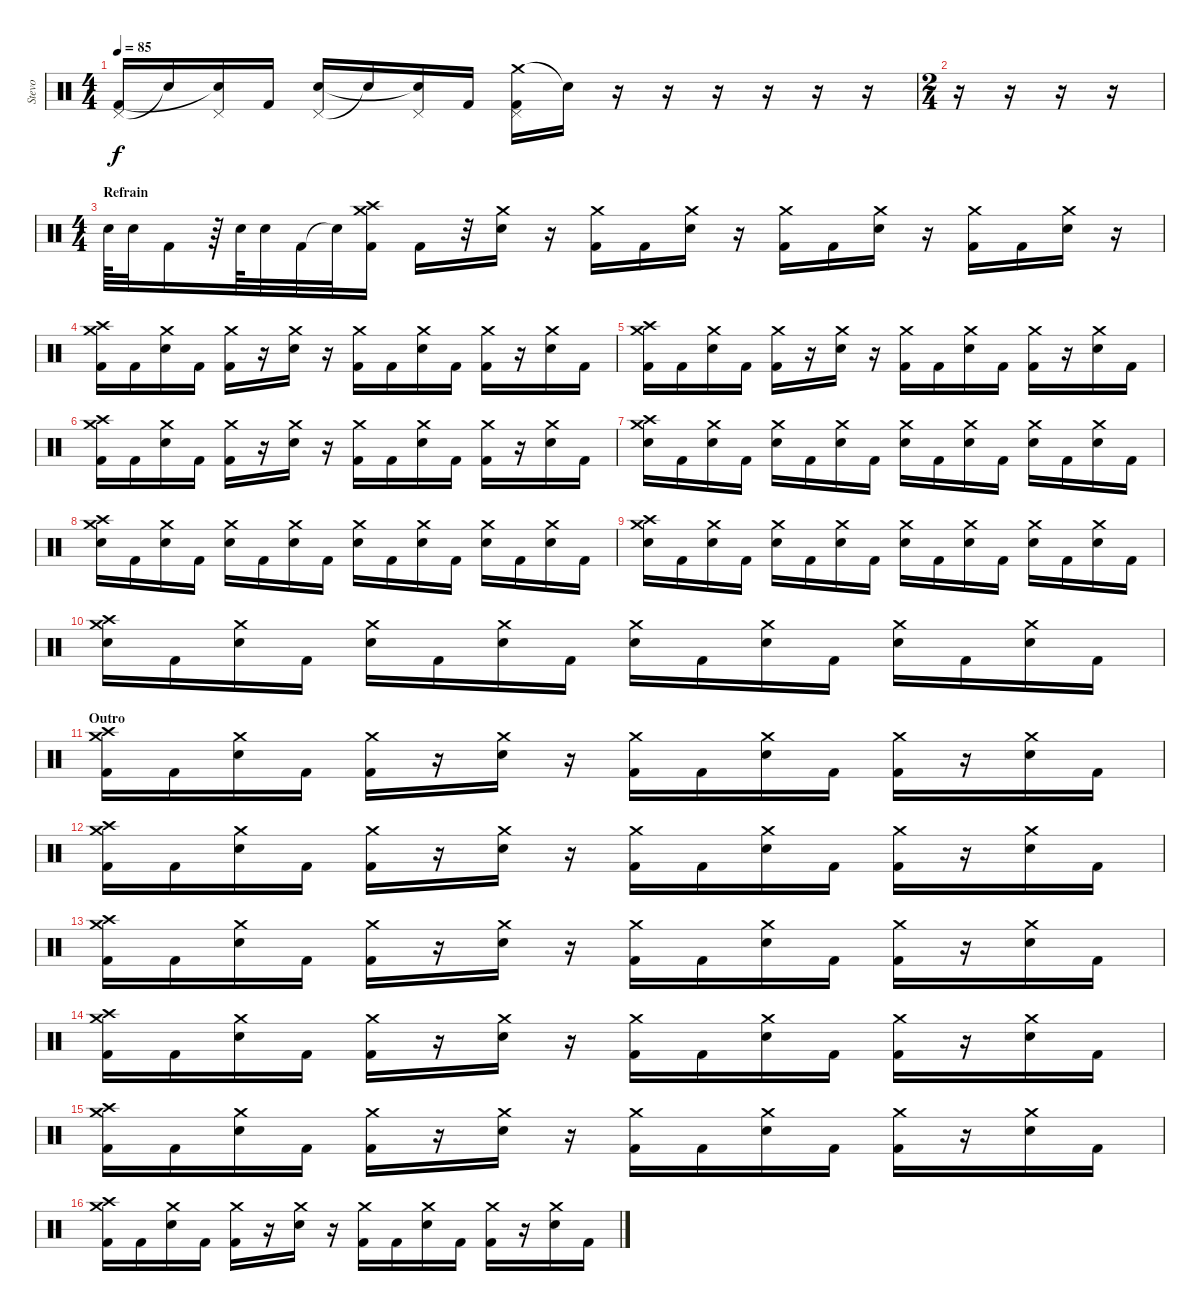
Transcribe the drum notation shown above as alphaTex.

\track ("Stevo" "Stevo") {instrument percussion}
\staff {score}
\articulation defaults
\ts (4 4)
\tempo 85
\clef neutral
\ks c
("Pedal Hi-Hat (hit)" "Kick (hit) 2").16{dy f} "Snare (hit)"{t}.16 ("Pedal Hi-Hat (hit)" "Snare (hit)"{t}).16 "Kick (hit) 2".16 ("Pedal Hi-Hat (hit)" "Electric Snare (hit)").16 "Snare (hit)"{t}.16 ("Pedal Hi-Hat (hit)" "Snare (hit)"{t}).16 "Kick (hit) 2".16 ("Crash medium (hit)" "Pedal Hi-Hat (hit)" "Kick (hit) 2").16 "Snare (hit)"{t}.16 r.16 r.16 r.16 r.16 r.16 r.16 |
\ts (2 4)
r.16 r.16 r.16 r.16 |
\ts (4 4)
\section ("" "Refrain")
"Electric Snare (hit)".64 "Electric Snare (hit)".32 "Kick (hit) 2".16 r.64 "Electric Snare (hit)".64 "Electric Snare (hit)".32 "Kick (hit) 2".32 "Snare (hit)"{t}.32 ("Crash high (hit)" "Crash medium (hit)" "Kick (hit) 2").16 "Kick (hit) 2".16 r.32 ("Crash medium (hit)" "Electric Snare (hit)").16 r.16 ("Crash medium (hit)" "Kick (hit) 2").16 "Kick (hit) 2".16 ("Crash medium (hit)" "Electric Snare (hit)").16 r.16 ("Crash medium (hit)" "Kick (hit) 2").16 "Kick (hit) 2".16 ("Crash medium (hit)" "Electric Snare (hit)").16 r.16 ("Crash medium (hit)" "Kick (hit) 2").16 "Kick (hit) 2".16 ("Crash medium (hit)" "Electric Snare (hit)").16 r.16 |
("Crash high (hit)" "Crash medium (hit)" "Kick (hit) 2").16 "Kick (hit) 2".16 ("Crash medium (hit)" "Electric Snare (hit)").16 "Kick (hit) 2".16 ("Crash medium (hit)" "Kick (hit) 2").16 r.16 ("Crash medium (hit)" "Electric Snare (hit)").16 r.16 ("Crash medium (hit)" "Kick (hit) 2").16 "Kick (hit) 2".16 ("Crash medium (hit)" "Electric Snare (hit)").16 "Kick (hit) 2".16 ("Crash medium (hit)" "Kick (hit) 2").16 r.16 ("Crash medium (hit)" "Electric Snare (hit)").16 "Kick (hit) 2".16 |
("Crash high (hit)" "Crash medium (hit)" "Kick (hit) 2").16 "Kick (hit) 2".16 ("Crash medium (hit)" "Electric Snare (hit)").16 "Kick (hit) 2".16 ("Crash medium (hit)" "Kick (hit) 2").16 r.16 ("Crash medium (hit)" "Electric Snare (hit)").16 r.16 ("Crash medium (hit)" "Kick (hit) 2").16 "Kick (hit) 2".16 ("Crash medium (hit)" "Electric Snare (hit)").16 "Kick (hit) 2".16 ("Crash medium (hit)" "Kick (hit) 2").16 r.16 ("Crash medium (hit)" "Electric Snare (hit)").16 "Kick (hit) 2".16 |
("Crash high (hit)" "Crash medium (hit)" "Kick (hit) 2").16 "Kick (hit) 2".16 ("Crash medium (hit)" "Electric Snare (hit)").16 "Kick (hit) 2".16 ("Crash medium (hit)" "Kick (hit) 2").16 r.16 ("Crash medium (hit)" "Electric Snare (hit)").16 r.16 ("Crash medium (hit)" "Kick (hit) 2").16 "Kick (hit) 2".16 ("Crash medium (hit)" "Electric Snare (hit)").16 "Kick (hit) 2".16 ("Crash medium (hit)" "Kick (hit) 2").16 r.16 ("Crash medium (hit)" "Electric Snare (hit)").16 "Kick (hit) 2".16 |
("Crash high (hit)" "Crash medium (hit)" "Electric Snare (hit)").16 "Kick (hit) 2".16 ("Crash medium (hit)" "Electric Snare (hit)").16 "Kick (hit) 2".16 ("Crash medium (hit)" "Electric Snare (hit)").16 "Kick (hit) 2".16 ("Crash medium (hit)" "Electric Snare (hit)").16 "Kick (hit) 2".16 ("Crash medium (hit)" "Electric Snare (hit)").16 "Kick (hit) 2".16 ("Crash medium (hit)" "Electric Snare (hit)").16 "Kick (hit) 2".16 ("Crash medium (hit)" "Electric Snare (hit)").16 "Kick (hit) 2".16 ("Crash medium (hit)" "Electric Snare (hit)").16 "Kick (hit) 2".16 |
("Crash high (hit)" "Crash medium (hit)" "Electric Snare (hit)").16 "Kick (hit) 2".16 ("Crash medium (hit)" "Electric Snare (hit)").16 "Kick (hit) 2".16 ("Crash medium (hit)" "Electric Snare (hit)").16 "Kick (hit) 2".16 ("Crash medium (hit)" "Electric Snare (hit)").16 "Kick (hit) 2".16 ("Crash medium (hit)" "Electric Snare (hit)").16 "Kick (hit) 2".16 ("Crash medium (hit)" "Electric Snare (hit)").16 "Kick (hit) 2".16 ("Crash medium (hit)" "Electric Snare (hit)").16 "Kick (hit) 2".16 ("Crash medium (hit)" "Electric Snare (hit)").16 "Kick (hit) 2".16 |
("Crash high (hit)" "Crash medium (hit)" "Electric Snare (hit)").16 "Kick (hit) 2".16 ("Crash medium (hit)" "Electric Snare (hit)").16 "Kick (hit) 2".16 ("Crash medium (hit)" "Electric Snare (hit)").16 "Kick (hit) 2".16 ("Crash medium (hit)" "Electric Snare (hit)").16 "Kick (hit) 2".16 ("Crash medium (hit)" "Electric Snare (hit)").16 "Kick (hit) 2".16 ("Crash medium (hit)" "Electric Snare (hit)").16 "Kick (hit) 2".16 ("Crash medium (hit)" "Electric Snare (hit)").16 "Kick (hit) 2".16 ("Crash medium (hit)" "Electric Snare (hit)").16 "Kick (hit) 2".16 |
("Crash high (hit)" "Crash medium (hit)" "Electric Snare (hit)").16 "Kick (hit) 2".16 ("Crash medium (hit)" "Electric Snare (hit)").16 "Kick (hit) 2".16 ("Crash medium (hit)" "Electric Snare (hit)").16 "Kick (hit) 2".16 ("Crash medium (hit)" "Electric Snare (hit)").16 "Kick (hit) 2".16 ("Crash medium (hit)" "Electric Snare (hit)").16 "Kick (hit) 2".16 ("Crash medium (hit)" "Electric Snare (hit)").16 "Kick (hit) 2".16 ("Crash medium (hit)" "Electric Snare (hit)").16 "Kick (hit) 2".16 ("Crash medium (hit)" "Electric Snare (hit)").16 "Kick (hit) 2".16 |
\section ("" "Outro")
("Crash high (hit)" "Crash medium (hit)" "Kick (hit) 2").16 "Kick (hit) 2".16 ("Crash medium (hit)" "Electric Snare (hit)").16 "Kick (hit) 2".16 ("Crash medium (hit)" "Kick (hit) 2").16 r.16 ("Crash medium (hit)" "Electric Snare (hit)").16 r.16 ("Crash medium (hit)" "Kick (hit) 2").16 "Kick (hit) 2".16 ("Crash medium (hit)" "Electric Snare (hit)").16 "Kick (hit) 2".16 ("Crash medium (hit)" "Kick (hit) 2").16 r.16 ("Crash medium (hit)" "Electric Snare (hit)").16 "Kick (hit) 2".16 |
("Crash high (hit)" "Crash medium (hit)" "Kick (hit) 2").16 "Kick (hit) 2".16 ("Crash medium (hit)" "Electric Snare (hit)").16 "Kick (hit) 2".16 ("Crash medium (hit)" "Kick (hit) 2").16 r.16 ("Crash medium (hit)" "Electric Snare (hit)").16 r.16 ("Crash medium (hit)" "Kick (hit) 2").16 "Kick (hit) 2".16 ("Crash medium (hit)" "Electric Snare (hit)").16 "Kick (hit) 2".16 ("Crash medium (hit)" "Kick (hit) 2").16 r.16 ("Crash medium (hit)" "Electric Snare (hit)").16 "Kick (hit) 2".16 |
("Crash high (hit)" "Crash medium (hit)" "Kick (hit) 2").16 "Kick (hit) 2".16 ("Crash medium (hit)" "Electric Snare (hit)").16 "Kick (hit) 2".16 ("Crash medium (hit)" "Kick (hit) 2").16 r.16 ("Crash medium (hit)" "Electric Snare (hit)").16 r.16 ("Crash medium (hit)" "Kick (hit) 2").16 "Kick (hit) 2".16 ("Crash medium (hit)" "Electric Snare (hit)").16 "Kick (hit) 2".16 ("Crash medium (hit)" "Kick (hit) 2").16 r.16 ("Crash medium (hit)" "Electric Snare (hit)").16 "Kick (hit) 2".16 |
("Crash high (hit)" "Crash medium (hit)" "Kick (hit) 2").16 "Kick (hit) 2".16 ("Crash medium (hit)" "Electric Snare (hit)").16 "Kick (hit) 2".16 ("Crash medium (hit)" "Kick (hit) 2").16 r.16 ("Crash medium (hit)" "Electric Snare (hit)").16 r.16 ("Crash medium (hit)" "Kick (hit) 2").16 "Kick (hit) 2".16 ("Crash medium (hit)" "Electric Snare (hit)").16 "Kick (hit) 2".16 ("Crash medium (hit)" "Kick (hit) 2").16 r.16 ("Crash medium (hit)" "Electric Snare (hit)").16 "Kick (hit) 2".16 |
("Crash high (hit)" "Crash medium (hit)" "Kick (hit) 2").16 "Kick (hit) 2".16 ("Crash medium (hit)" "Electric Snare (hit)").16 "Kick (hit) 2".16 ("Crash medium (hit)" "Kick (hit) 2").16 r.16 ("Crash medium (hit)" "Electric Snare (hit)").16 r.16 ("Crash medium (hit)" "Kick (hit) 2").16 "Kick (hit) 2".16 ("Crash medium (hit)" "Electric Snare (hit)").16 "Kick (hit) 2".16 ("Crash medium (hit)" "Kick (hit) 2").16 r.16 ("Crash medium (hit)" "Electric Snare (hit)").16 "Kick (hit) 2".16 |
("Crash high (hit)" "Crash medium (hit)" "Kick (hit) 2").16 "Kick (hit) 2".16 ("Crash medium (hit)" "Electric Snare (hit)").16 "Kick (hit) 2".16 ("Crash medium (hit)" "Kick (hit) 2").16 r.16 ("Crash medium (hit)" "Electric Snare (hit)").16 r.16 ("Crash medium (hit)" "Kick (hit) 2").16 "Kick (hit) 2".16 ("Crash medium (hit)" "Electric Snare (hit)").16 "Kick (hit) 2".16 ("Crash medium (hit)" "Kick (hit) 2").16 r.16 ("Crash medium (hit)" "Electric Snare (hit)").16 "Kick (hit) 2".16
